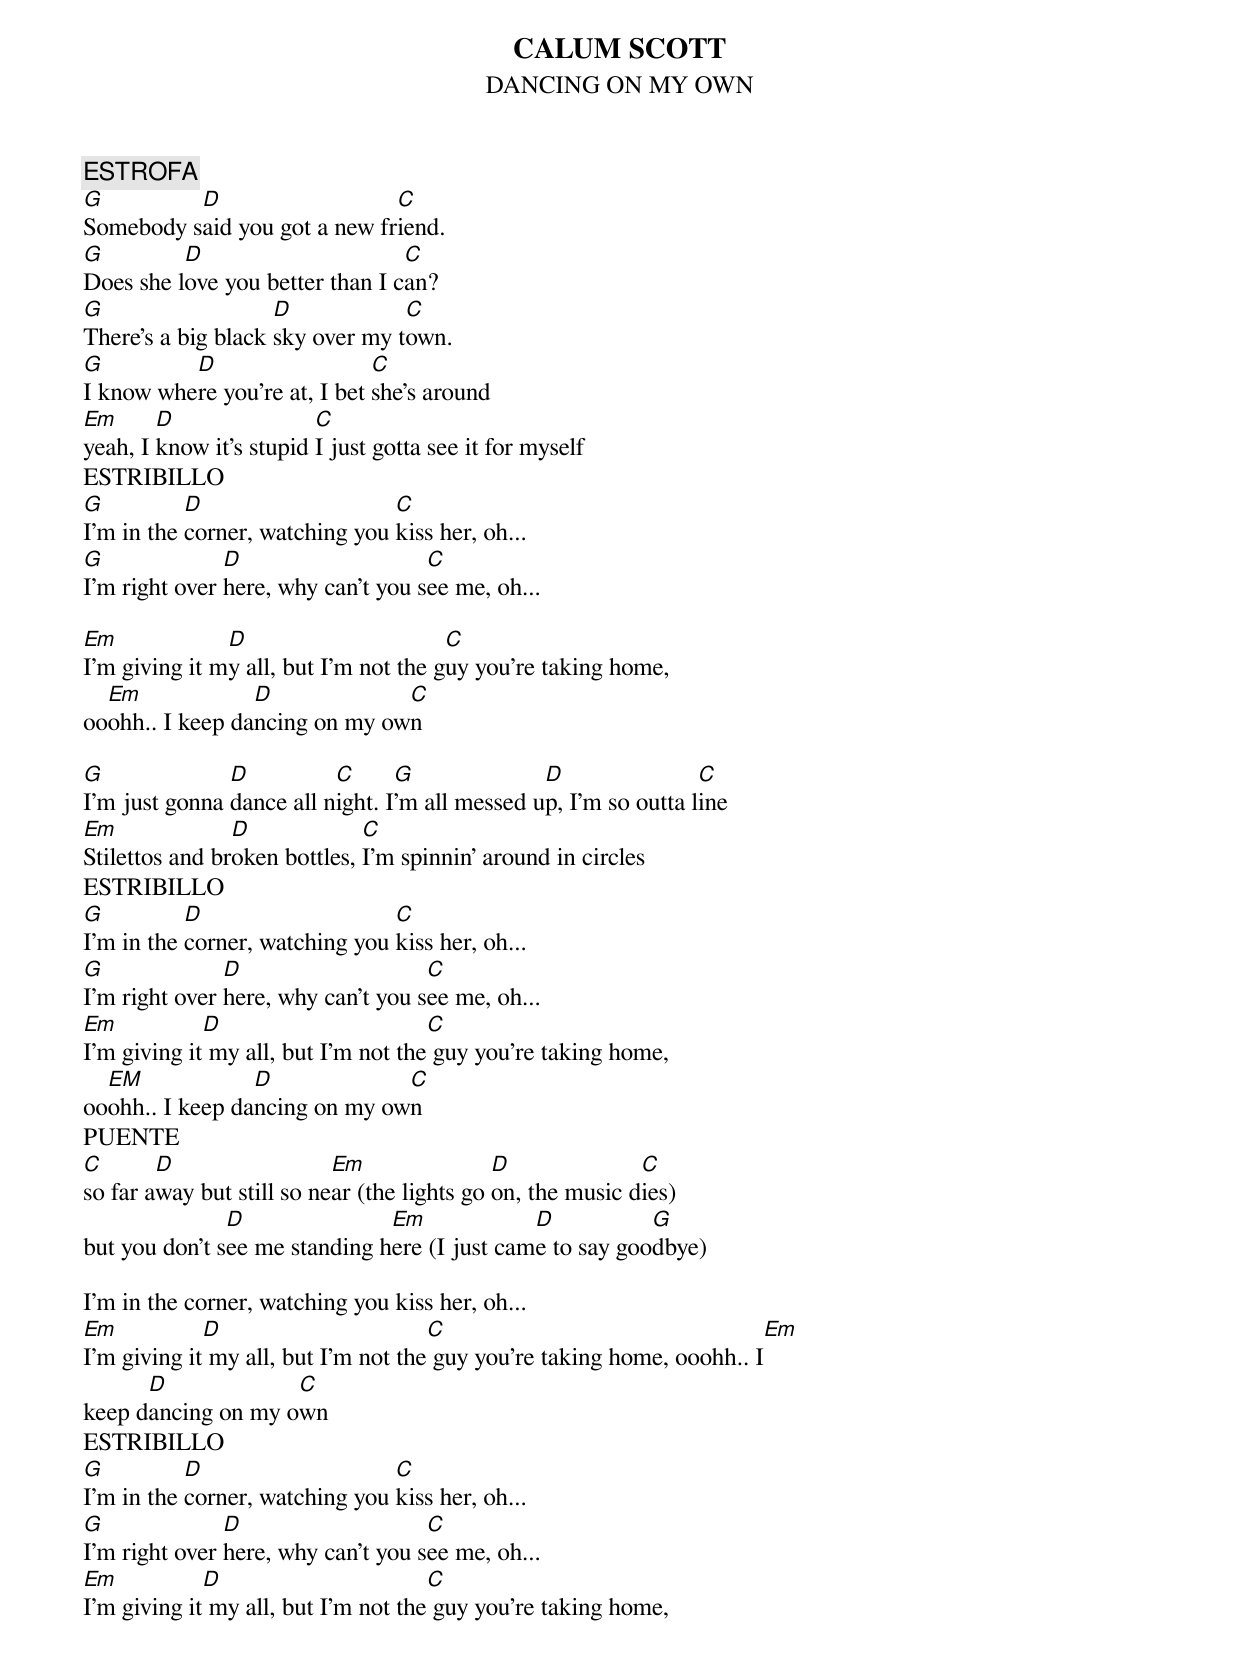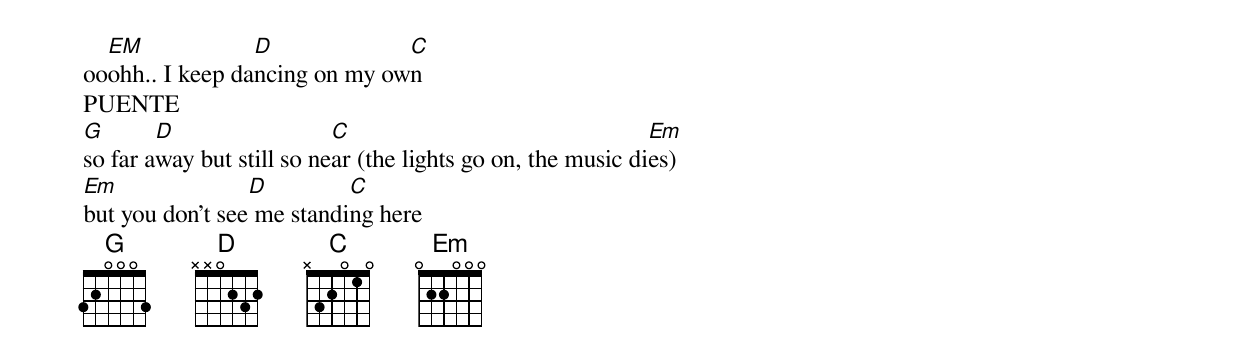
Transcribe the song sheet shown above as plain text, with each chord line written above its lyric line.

CALUM SCOTT
DANCING ON MY OWN
ESTROFA
G         D                   C
Somebody said you got a new friend.
G         D                      C
Does she love you better than I can?
G                   D            C
There's a big black sky over my town.
G         D                   C
I know where you're at, I bet she's around
Em      D                C
yeah, I know it's stupid I just gotta see it for myself
ESTRIBILLO
G          D                    C
I'm in the corner, watching you kiss her, oh...
G              D                    C
I'm right over here, why can't you see me, oh...

Em             D                       C
I'm giving it my all, but I'm not the guy you're taking home,
  Em             D             C
ooohh.. I keep dancing on my own

G              D          C      G              D                C
I'm just gonna dance all night. I'm all messed up, I'm so outta line
Em              D             C
Stilettos and broken bottles, I'm spinnin' around in circles
ESTRIBILLO
G          D                    C
I'm in the corner, watching you kiss her, oh...
G              D                    C
I'm right over here, why can't you see me, oh...
Em           D                       C
I'm giving it my all, but I'm not the guy you're taking home,
  EM             D             C
ooohh.. I keep dancing on my own
PUENTE
C       D                  Em                D              C
so far away but still so near (the lights go on, the music dies)
               D               Em             D           G
but you don't see me standing here (I just came to say goodbye)

I'm in the corner, watching you kiss her, oh...
Em           D                       C					Em
I'm giving it my all, but I'm not the guy you're taking home, ooohh.. I
      D             C
keep dancing on my own
ESTRIBILLO
G          D                    C
I'm in the corner, watching you kiss her, oh...
G              D                    C
I'm right over here, why can't you see me, oh...
Em           D                       C
I'm giving it my all, but I'm not the guy you're taking home,
  EM             D             C
ooohh.. I keep dancing on my own
PUENTE
G       D                  C                                 Em
so far away but still so near (the lights go on, the music dies)
Em               D         C
but you don't see me standing here
